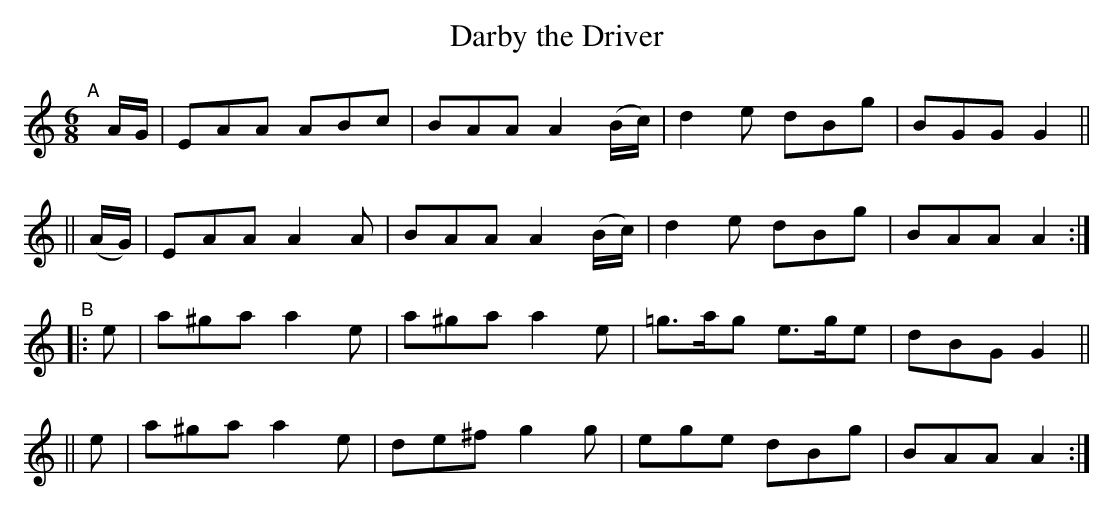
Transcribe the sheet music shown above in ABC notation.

X:1
T: Darby the Driver
M: 6/8
L: 1/8
K: Am
"^A"\
[|] A/G/  | EAA ABc | BAA A2(B/c/) | d2e dBg | BGG G2 ||
|| (A/G/) | EAA A2A | BAA A2(B/c/) | d2e dBg | BAA A2 :|
"^B"\
|: e | a^ga a2e | a^ga a2e | =g>ag e>ge | dBG G2 ||
|| e | a^ga a2e | de^f g2g | ege dBg | BAA A2 :|
